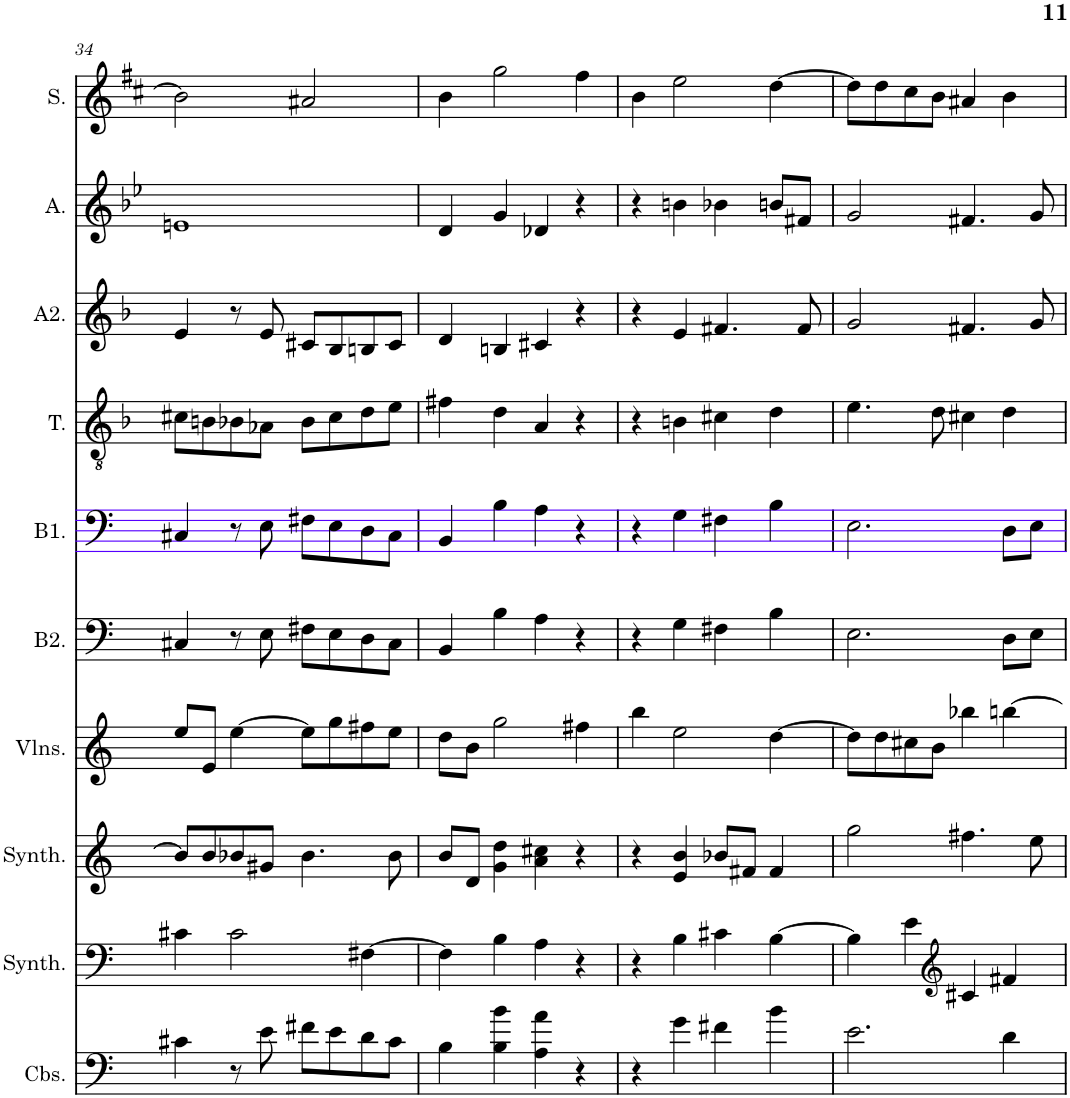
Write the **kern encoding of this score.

**kern	**kern	**kern	**kern	**kern	**kern	**kern	**kern	**kern	**kern
*part10	*part9	*part8	*part7	*part6	*part5	*part4	*part3	*part2	*part1
*staff10	*staff9	*staff8	*staff7	*staff6	*staff5	*staff4	*staff3	*staff2	*staff1
*I"Contrebasses, D'Bass/Strings, etc	*I"Synthétiseur d'instruments à cordes, Synth strings, etc	*I"Synthétiseur d'instruments à cordes, Synth strings 2	*I"Violons, 1st violins	*I"Basse2	*I"Basse1	*I"Ténor	*I"Alto2	*I"Alto	*I"Soprano
*I'Cbs.	*I'Synth.	*I'Synth.	*I'Vlns.	*I'B2.	*I'B1.	*I'T.	*I'A2.	*I'A.	*I'S.
!!LO:PB:g=z
*clefF4	*clefF4	*clefG2	*clefG2	*clefF4	*clefF4	*clefGv2	*clefG2	*clefG2	*clefG2
*Trd7c12	*	*	*	*	*	*	*	*	*
*k[]	*k[]	*k[]	*k[]	*k[]	*k[]	*k[b-]	*k[b-]	*k[b-e-]	*k[f#c#]
*M4/4	*M4/4	*M4/4	*M4/4	*M4/4	*M4/4	*M4/4	*M4/4	*M4/4	*M4/4
=34	=34	=34	=34	=34	=34	=34	=34	=34	=34
4c#X\	4c#X\	8b/L]	8ee/L	4C#X/	4C#X/	8c#X\L	4e/	1en	2b\]
.	.	8b/	8e/J	.	.	8Bn\	.	.	.
8r	2c#\	8b-X/	[4ee\	8r	8r	8B-X\	8r	.	.
8e\	.	8g#X/J	.	8E\	8E\	8A-X\J	8e/	.	.
8f#X\L	.	4.b-\	8ee\L]	8F#X\L	8F#X\L	8B-\L	8c#X/L	.	2a#X/
8e\	.	.	8gg\	8E\	8E\	8c#\	8B-/	.	.
8d\	[4F#X\	.	8ff#X\	8D\	8D\	8d\	8Bn/	.	.
8c#\J	.	8b-\	8ee\J	8C#\J	8C#\J	8e\J	8c#/J	.	.
=35	=35	=35	=35	=35	=35	=35	=35	=35	=35
4B\	4F#\]	8b/L	8dd\L	4BB/	4BB/	4f#X\	4d/	4d/	4b\
.	.	8d/J	8b\J	.	.	.	.	.	.
4B\ 4b\	4B\	4g\ 4dd\	2gg\	4B\	4B\	4d\	4Bn/	4g/	2gg\
4A\ 4a\	4A\	4a\ 4cc#X\	.	4A\	4A\	4A/	4c#X/	4d-X/	.
4r	4r	4r	4ff#X\	4r	4r	4r	4r	4r	4ff#\
=36	=36	=36	=36	=36	=36	=36	=36	=36	=36
4r	4r	4r	4bb\	4r	4r	4r	4r	4r	4b\
4g\	4B\	4e/ 4b/	2ee\	4G\	4G\	4Bn\	4e/	4bn\	2ee\
4f#X\	4c#X\	8b-X/L	.	4F#X\	4F#X\	4c#X\	4.f#X/	4b-X\	.
.	.	8f#X/J	.	.	.	.	.	.	.
4b\	[4B\	4f#/	[4dd\	4B\	4B\	4d\	.	8bn/L	[4dd\
.	.	.	.	.	.	.	8f#/	8f#X/J	.
=37	=37	=37	=37	=37	=37	=37	=37	=37	=37
2.e\	4B\]	2gg\	8dd\L]	2.E\	2.E\	4.e\	2g/	2g/	8dd\L]
.	.	.	8dd\	.	.	.	.	.	8dd\
.	4e\	.	8cc#X\	.	.	.	.	.	8cc#\
.	.	.	8b\J	.	.	8d\	.	.	8b\J
*	*clefG2	*	*	*	*	*	*	*	*
.	4c#X/	4.ff#X\	4bb-X\	.	.	4c#X\	4.f#X/	4.f#X/	4a#X/
4d\	4f#X/	.	[4bbn\	8D\L	8D\L	4d\	.	.	4b\
.	.	8ee\	.	8E\J	8E\J	.	8g/	8g/	.
=	=	=	=	=	=	=	=	=	=
*-	*-	*-	*-	*-	*-	*-	*-	*-	*-
